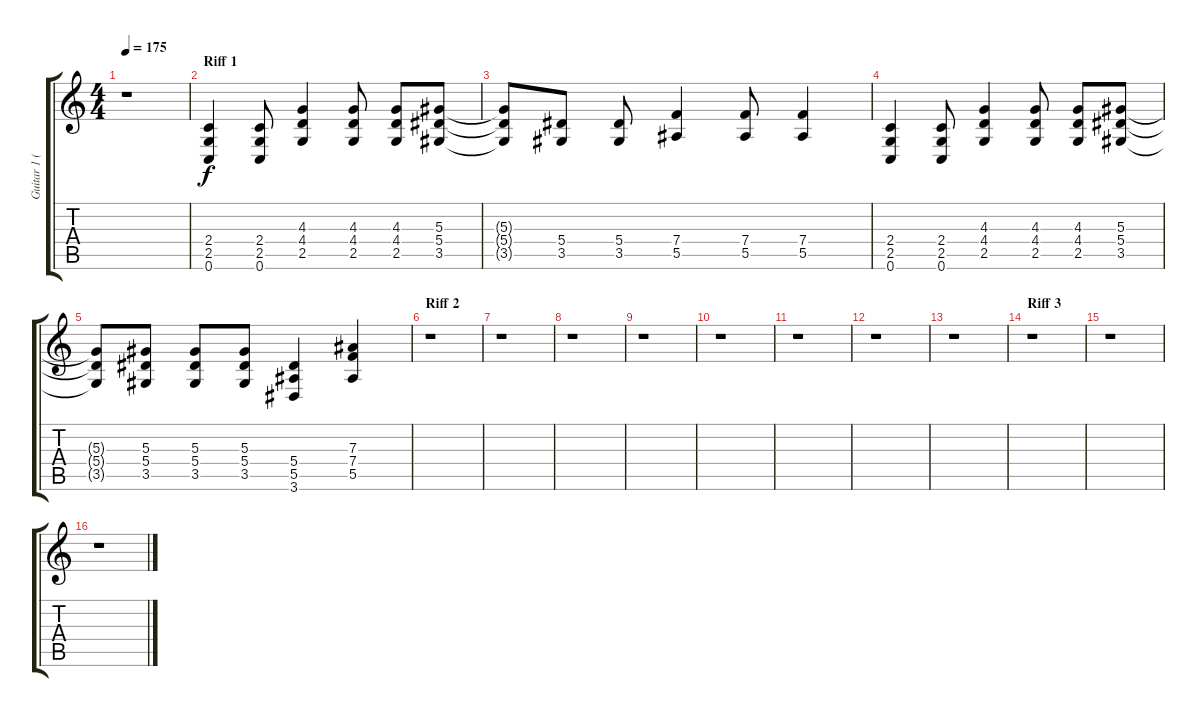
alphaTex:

\track ("Guitar 1 (Rhytm)" "Guitar 1 (") {instrument distortionguitar}
\staff {score tabs}
\tuning (C4 G3 Eb3 Bb2 F2 C2) {hide}
\ts (4 4)
\tempo 175
\clef g2
\ks c
r.1{dy f} |
\section ("" "Riff 1")
(2.4 2.5 0.6).4 (2.4 2.5 0.6).8 (4.3 4.4 2.5).4 (4.3 4.4 2.5).8 (4.3 4.4 2.5).8 (5.3 5.4 3.5).8 |
(5.3{t} 5.4{t} 3.5{t}).8 (5.4 3.5).8 (5.4 3.5).8 (7.4 5.5).4 (7.4 5.5).8 (7.4 5.5).4 |
(2.4 2.5 0.6).4 (2.4 2.5 0.6).8 (4.3 4.4 2.5).4 (4.3 4.4 2.5).8 (4.3 4.4 2.5).8 (5.3 5.4 3.5).8 |
(5.3{t} 5.4{t} 3.5{t}).8 (5.3 5.4 3.5).8 (5.3 5.4 3.5).8 (5.3 5.4 3.5).8 (5.4 5.5 3.6).4 (7.3 7.4 5.5).4 |
\section ("" "Riff 2")
r.1 |
r.1 |
r.1 |
r.1 |
r.1 |
r.1 |
r.1 |
r.1 |
\section ("" "Riff 3")
r.1 |
r.1 |
r.1
